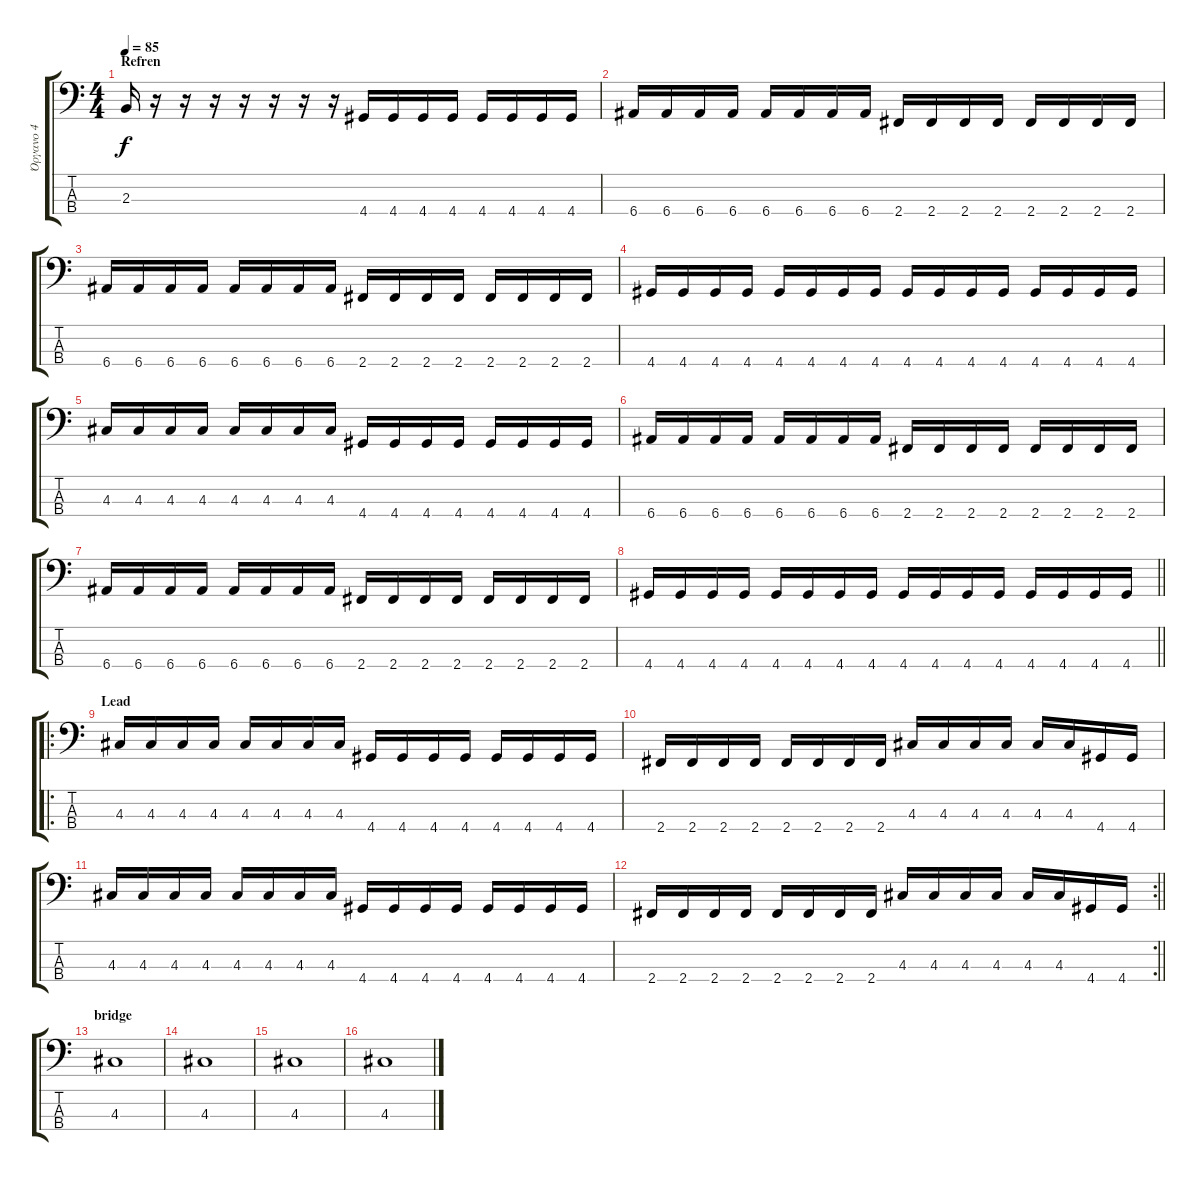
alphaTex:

\track ("Όργανο 4" "Όργανο 4") {instrument slapbass2}
\staff {score tabs}
\tuning (G2 D2 A1 E1) {hide}
\ts (4 4)
\section ("" "Refren")
\tempo 85
\clef f4
\ks c
2.3.16{dy f} r.16 r.16 r.16 r.16 r.16 r.16 r.16 4.4.16 4.4.16 4.4.16 4.4.16 4.4.16 4.4.16 4.4.16 4.4.16 |
6.4.16 6.4.16 6.4.16 6.4.16 6.4.16 6.4.16 6.4.16 6.4.16 2.4.16 2.4.16 2.4.16 2.4.16 2.4.16 2.4.16 2.4.16 2.4.16 |
6.4.16 6.4.16 6.4.16 6.4.16 6.4.16 6.4.16 6.4.16 6.4.16 2.4.16 2.4.16 2.4.16 2.4.16 2.4.16 2.4.16 2.4.16 2.4.16 |
4.4.16 4.4.16 4.4.16 4.4.16 4.4.16 4.4.16 4.4.16 4.4.16 4.4.16 4.4.16 4.4.16 4.4.16 4.4.16 4.4.16 4.4.16 4.4.16 |
4.3.16 4.3.16 4.3.16 4.3.16 4.3.16 4.3.16 4.3.16 4.3.16 4.4.16 4.4.16 4.4.16 4.4.16 4.4.16 4.4.16 4.4.16 4.4.16 |
6.4.16 6.4.16 6.4.16 6.4.16 6.4.16 6.4.16 6.4.16 6.4.16 2.4.16 2.4.16 2.4.16 2.4.16 2.4.16 2.4.16 2.4.16 2.4.16 |
6.4.16 6.4.16 6.4.16 6.4.16 6.4.16 6.4.16 6.4.16 6.4.16 2.4.16 2.4.16 2.4.16 2.4.16 2.4.16 2.4.16 2.4.16 2.4.16 |
\barLineRight lightlight
4.4.16 4.4.16 4.4.16 4.4.16 4.4.16 4.4.16 4.4.16 4.4.16 4.4.16 4.4.16 4.4.16 4.4.16 4.4.16 4.4.16 4.4.16 4.4.16 |
\ro
\section ("" "Lead")
4.3.16 4.3.16 4.3.16 4.3.16 4.3.16 4.3.16 4.3.16 4.3.16 4.4.16 4.4.16 4.4.16 4.4.16 4.4.16 4.4.16 4.4.16 4.4.16 |
2.4.16 2.4.16 2.4.16 2.4.16 2.4.16 2.4.16 2.4.16 2.4.16 4.3.16 4.3.16 4.3.16 4.3.16 4.3.16 4.3.16 4.4.16 4.4.16 |
4.3.16 4.3.16 4.3.16 4.3.16 4.3.16 4.3.16 4.3.16 4.3.16 4.4.16 4.4.16 4.4.16 4.4.16 4.4.16 4.4.16 4.4.16 4.4.16 |
\rc 2
\barLineRight lightlight
2.4.16 2.4.16 2.4.16 2.4.16 2.4.16 2.4.16 2.4.16 2.4.16 4.3.16 4.3.16 4.3.16 4.3.16 4.3.16 4.3.16 4.4.16 4.4.16 |
\section ("" "bridge")
4.3.1 |
4.3.1 |
4.3.1 |
4.3.1
